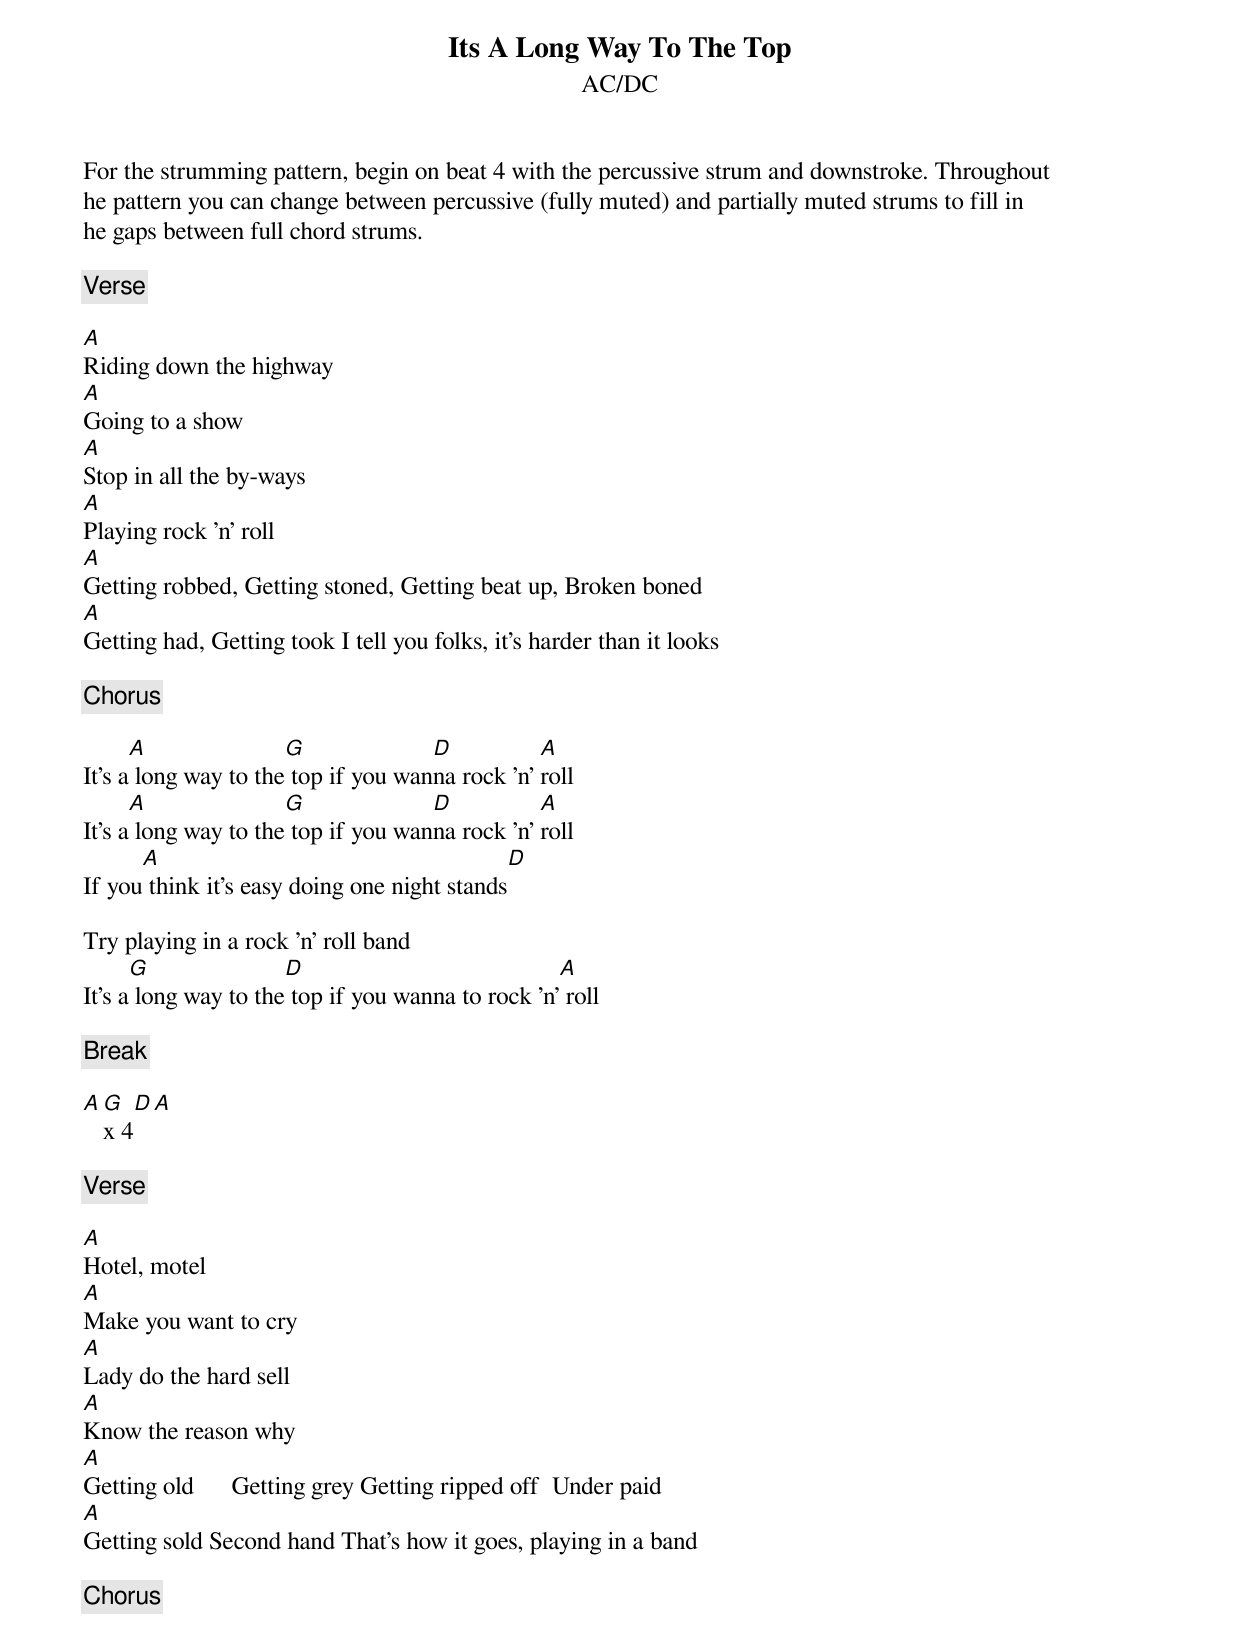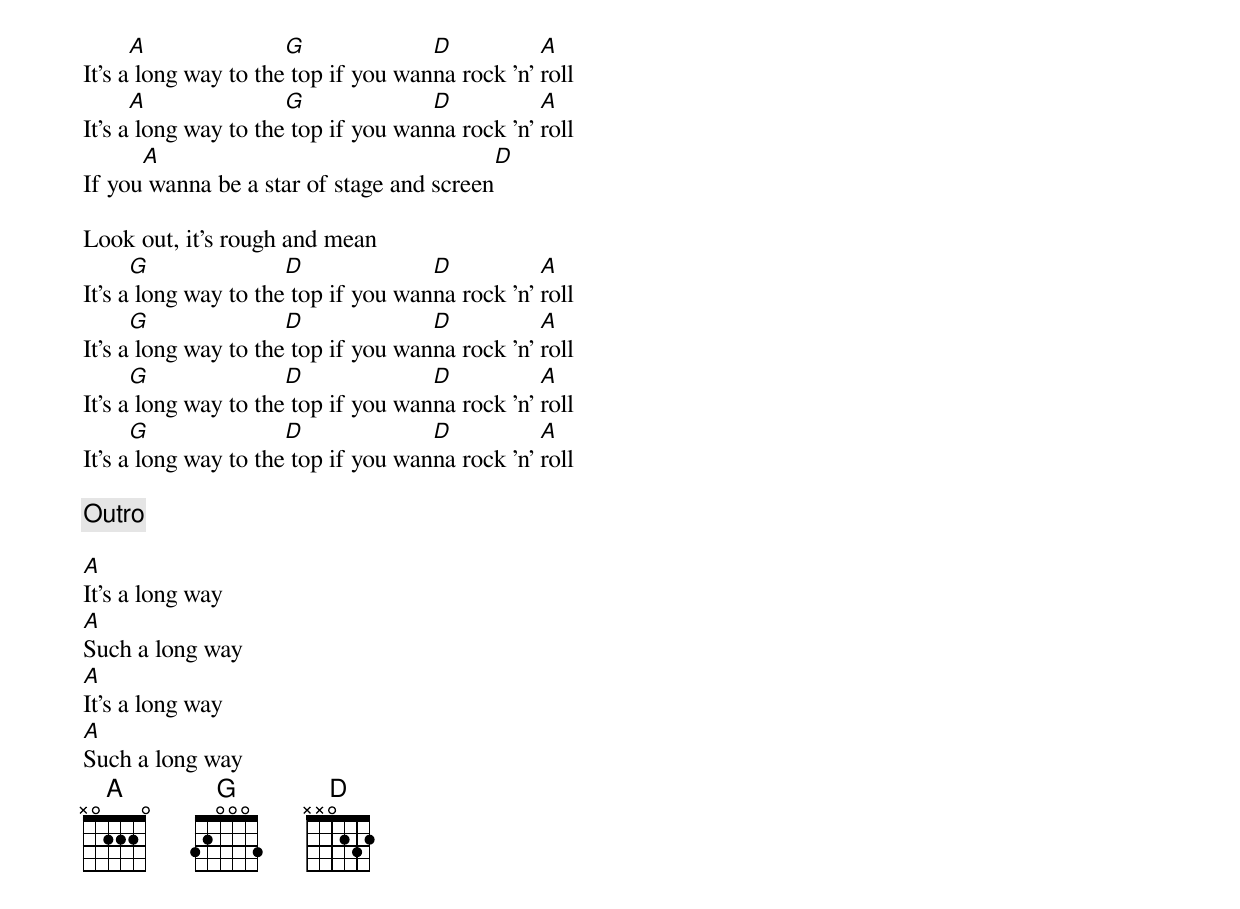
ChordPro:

{t: Its A Long Way To The Top}
{st: AC/DC}

For the strumming pattern, begin on beat 4 with the percussive strum and downstroke. Throughout
he pattern you can change between percussive (fully muted) and partially muted strums to fill in
he gaps between full chord strums.

{c: Verse}

[A]Riding down the highway
[A]Going to a show
[A]Stop in all the by-ways
[A]Playing rock 'n' roll
[A]Getting robbed, Getting stoned, Getting beat up, Broken boned
[A]Getting had, Getting took I tell you folks, it's harder than it looks

{c: Chorus}

It's a[A] long way to the[G] top if you wan[D]na rock 'n' [A]roll
It's a[A] long way to the[G] top if you wan[D]na rock 'n' [A]roll
If you[A] think it's easy doing one night stands[D]

Try playing in a rock 'n' roll band
It's a[G] long way to the[D] top if you wanna to rock 'n'[A] roll

{c: Break}

[A][G]x 4[D][A]

{c: Verse}

[A]Hotel, motel
[A]Make you want to cry
[A]Lady do the hard sell
[A]Know the reason why
[A]Getting old      Getting grey Getting ripped off  Under paid
[A]Getting sold Second hand That's how it goes, playing in a band

{c: Chorus}

It's a[A] long way to the[G] top if you wan[D]na rock 'n' [A]roll
It's a[A] long way to the[G] top if you wan[D]na rock 'n' [A]roll
If you[A] wanna be a star of stage and screen[D]

Look out, it's rough and mean
It's a[G] long way to the[D] top if you wan[D]na rock 'n' [A]roll
It's a[G] long way to the[D] top if you wan[D]na rock 'n' [A]roll
It's a[G] long way to the[D] top if you wan[D]na rock 'n' [A]roll
It's a[G] long way to the[D] top if you wan[D]na rock 'n' [A]roll

{c: Outro}

[A]It's a long way
[A]Such a long way
[A]It's a long way
[A]Such a long way
